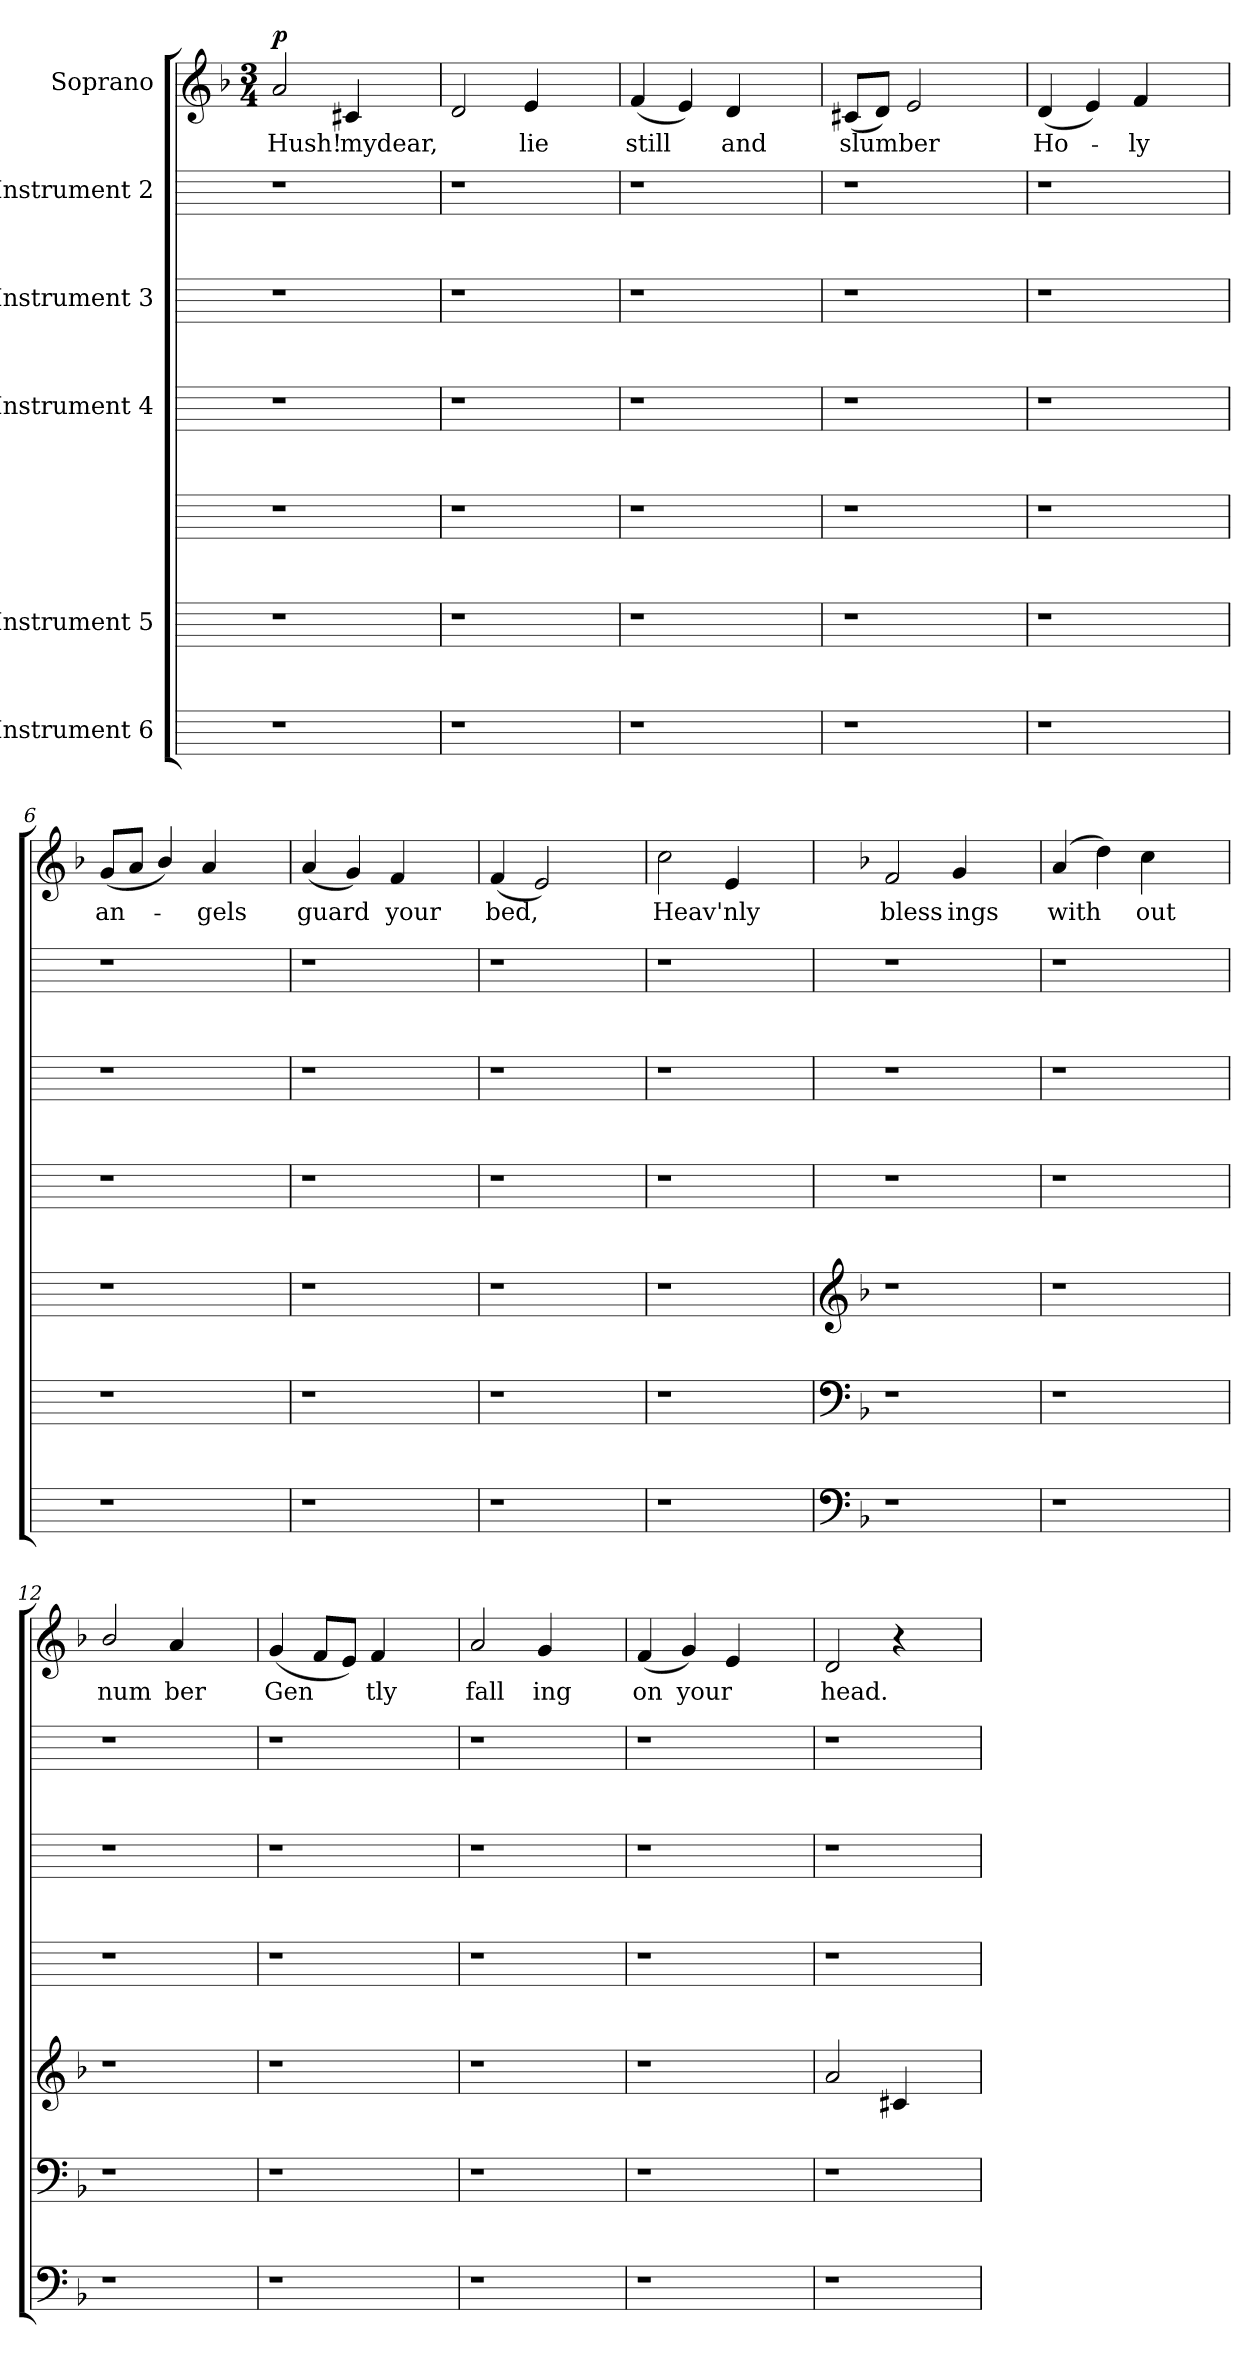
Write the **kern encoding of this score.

**kern	**kern	**kern	**kern	**kern	**kern	**kern	**text	**dynam
*part6	*part5	*part5	*part4	*part3	*part2	*part1	*part1	*part1
*staff7	*staff6	*staff5	*staff4	*staff3	*staff2	*staff1	*staff1	*staff1
*I"Instrument 6	*I"Instrument 5	*	*I"Instrument 4	*I"Instrument 3	*I"Instrument 2	*I"Soprano	*	*
!!LO:PB:g=z
*stria5	*stria5	*stria5	*stria5	*stria5	*stria5	*stria5	*	*
*	*	*	*	*	*	*clefG2	*	*
*	*	*	*	*	*	*k[b-]	*	*
*	*	*	*	*	*	*F:	*	*
*	*	*	*	*	*	*M3/4	*	*
*MM96	*MM96	*MM96	*MM96	*MM96	*MM96	*MM96	*	*
=1	=1	=1	=1	=1	=1	=1	=1	=1
!	!	!	!	!	!	!	!LO:LY:b:cj	!LO:DY:a
1r	1r	1r	1r	1r	1r	2a/	Hush!	p
!	!	!	!	!	!	!	!LO:LY:b	!
.	.	.	.	.	.	4c#X/	mydear,	.
.	.	.	.	.	.	4ryy	.	.
=2	=2	=2	=2	=2	=2	=2	=2	=2
1r	1r	1r	1r	1r	1r	2d/	.	.
!	!	!	!	!	!	!	!LO:LY:b:cj	!
.	.	.	.	.	.	4e/	lie	.
.	.	.	.	.	.	4ryy	.	.
=3	=3	=3	=3	=3	=3	=3	=3	=3
!	!	!	!	!	!	!	!LO:LY:b	!
1r	1r	1r	1r	1r	1r	(<4f/	still	.
.	.	.	.	.	.	4e/)	.	.
!	!	!	!	!	!	!	!LO:LY:b:cj	!
.	.	.	.	.	.	4d/	and	.
.	.	.	.	.	.	4ryy	.	.
=4	=4	=4	=4	=4	=4	=4	=4	=4
!	!	!	!	!	!	!	!LO:LY:b	!
1r	1r	1r	1r	1r	1r	(<8c#X/L	slumber	.
.	.	.	.	.	.	8d/J)	.	.
.	.	.	.	.	.	2e/	.	.
.	.	.	.	.	.	4ryy	.	.
=5	=5	=5	=5	=5	=5	=5	=5	=5
!	!	!	!	!	!	!	!LO:LY:b	!
1r	1r	1r	1r	1r	1r	(<4d/	Ho-	.
.	.	.	.	.	.	4e/)	.	.
!	!	!	!	!	!	!	!LO:LY:b:cj	!
.	.	.	.	.	.	4f/	-ly	.
.	.	.	.	.	.	4ryy	.	.
=6	=6	=6	=6	=6	=6	=6	=6	=6
!	!	!	!	!	!	!	!LO:LY:b	!
1r	1r	1r	1r	1r	1r	(<8g/L	an-	.
.	.	.	.	.	.	8a/J	.	.
.	.	.	.	.	.	4b-/)	.	.
!	!	!	!	!	!	!	!LO:LY:b:cj	!
.	.	.	.	.	.	4a/	-gels	.
.	.	.	.	.	.	4ryy	.	.
=7	=7	=7	=7	=7	=7	=7	=7	=7
!	!	!	!	!	!	!	!LO:LY:b	!
1r	1r	1r	1r	1r	1r	(<4a/	guard	.
.	.	.	.	.	.	4g/)	.	.
!	!	!	!	!	!	!	!LO:LY:b:cj	!
.	.	.	.	.	.	4f/	your	.
.	.	.	.	.	.	4ryy	.	.
=8	=8	=8	=8	=8	=8	=8	=8	=8
!	!	!	!	!	!	!	!LO:LY:b	!
1r	1r	1r	1r	1r	1r	(<4f/	bed,	.
.	.	.	.	.	.	2e/)	.	.
.	.	.	.	.	.	4ryy	.	.
=9	=9	=9	=9	=9	=9	=9	=9	=9
!	!	!	!	!	!	!	!LO:LY:b:cj	!
1r	1r	1r	1r	1r	1r	2cc\	Heav'nly	.
.	.	.	.	.	.	4e/	.	.
.	.	.	.	.	.	4ryy	.	.
!!LO:LB:g=z
=10	=10	=10	=10	=10	=10	=10	=10	=10
*clefF4	*clefF4	*clefG2	*	*	*	*	*	*
*k[b-]	*k[b-]	*k[b-]	*	*	*	*	*	*
*F:	*F:	*F:	*	*	*	*	*	*
!LO:N:vis=1	!LO:N:vis=1	!LO:N:vis=1	!	!	!	!	!LO:LY:b:cj	!
1r	2.r	2.r	1r	1r	1r	2f/	bless	.
!	!	!	!	!	!	!	!LO:LY:b:cj	!
.	.	.	.	.	.	4g/	ings	.
.	4ryy	4ryy	.	.	.	4ryy	.	.
=11	=11	=11	=11	=11	=11	=11	=11	=11
!LO:N:vis=1	!LO:N:vis=1	!LO:N:vis=1	!	!	!	!	!LO:LY:b	!
1r	2.r	2.r	1r	1r	1r	(>4a/	with	.
.	.	.	.	.	.	4dd\)	.	.
!	!	!	!	!	!	!	!LO:LY:b:cj	!
.	.	.	.	.	.	4cc\	out	.
.	4ryy	4ryy	.	.	.	4ryy	.	.
=12	=12	=12	=12	=12	=12	=12	=12	=12
!LO:N:vis=1	!LO:N:vis=1	!LO:N:vis=1	!	!	!	!	!LO:LY:b:cj	!
1r	2.r	2.r	1r	1r	1r	2b-/	num	.
!	!	!	!	!	!	!	!LO:LY:b:cj	!
.	.	.	.	.	.	4a/	ber	.
.	4ryy	4ryy	.	.	.	4ryy	.	.
=13	=13	=13	=13	=13	=13	=13	=13	=13
!LO:N:vis=1	!LO:N:vis=1	!LO:N:vis=1	!	!	!	!	!LO:LY:b	!
1r	2.r	2.r	1r	1r	1r	(<4g/	Gen	.
.	.	.	.	.	.	8f/L	.	.
.	.	.	.	.	.	8e/J)	.	.
!	!	!	!	!	!	!	!LO:LY:b:cj	!
.	.	.	.	.	.	4f/	tly	.
.	4ryy	4ryy	.	.	.	4ryy	.	.
=14	=14	=14	=14	=14	=14	=14	=14	=14
!LO:N:vis=1	!LO:N:vis=1	!LO:N:vis=1	!	!	!	!	!LO:LY:b:cj	!
1r	2.r	2.r	1r	1r	1r	2a/	fall	.
!	!	!	!	!	!	!	!LO:LY:b:cj	!
.	.	.	.	.	.	4g/	ing	.
.	4ryy	4ryy	.	.	.	4ryy	.	.
=15	=15	=15	=15	=15	=15	=15	=15	=15
!LO:N:vis=1	!LO:N:vis=1	!LO:N:vis=1	!	!	!	!	!LO:LY:b	!
1r	2.r	2.r	1r	1r	1r	(<4f/	on	.
!	!	!	!	!	!	!	!LO:LY:b	!
.	.	.	.	.	.	4g/)	your	.
.	.	.	.	.	.	4e/	.	.
.	4ryy	4ryy	.	.	.	4ryy	.	.
=16	=16	=16	=16	=16	=16	=16	=16	=16
!LO:N:vis=1	!LO:N:vis=1	!	!	!	!	!	!LO:LY:b:cj	!
1r	2.r	2a/	1r	1r	1r	2d/	head.	.
.	.	4c#X/	.	.	.	4r	.	.
.	4ryy	4ryy	.	.	.	4ryy	.	.
=	=	=	=	=	=	=	=	=
*-	*-	*-	*-	*-	*-	*-	*-	*-
